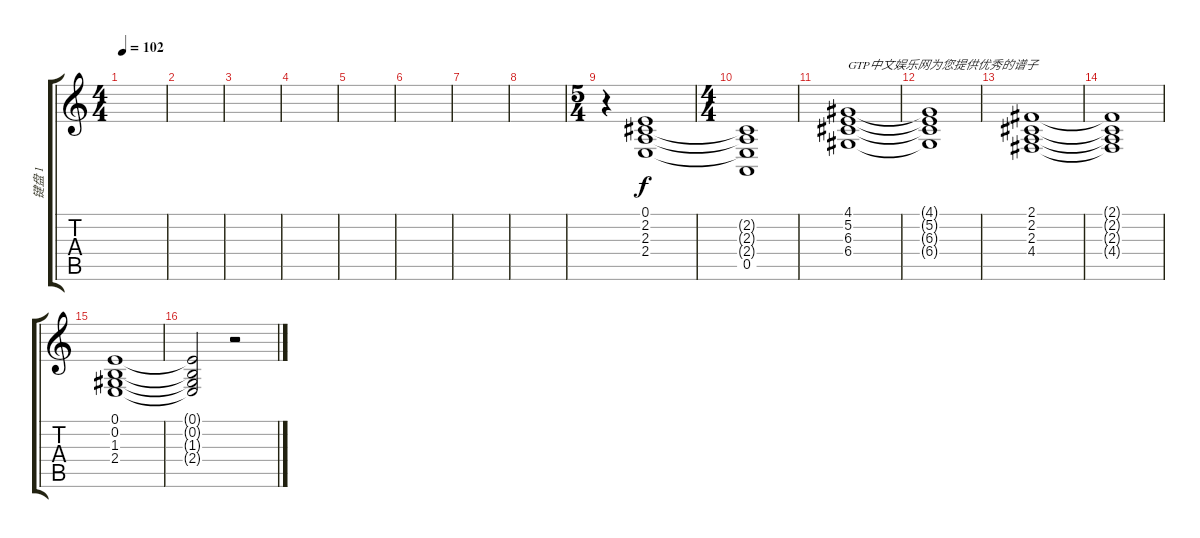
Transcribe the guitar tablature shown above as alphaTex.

\track ("键盘 1" "键盘 1") {instrument stringensemble2}
\staff {score tabs}
\tuning (E4 B3 G3 D3 A2 E2) {hide}
\ts (4 4)
\tempo 102
\clef g2
\ks c
|
|
|
|
|
|
|
|
\ts (5 4)
r.4 (0.1 2.2 2.3 2.4).1 |
\ts (4 4)
(2.2{t} 2.3{t} 2.4{t} 0.5).1 |
(4.1 5.2 6.3 6.4).1{txt "GTP中文娱乐网为您提供优秀的谱子"} |
(4.1{t} 5.2{t} 6.3{t} 6.4{t}).1 |
(2.1 2.2 2.3 4.4).1 |
(2.1{t} 2.2{t} 2.3{t} 4.4{t}).1 |
(0.1 0.2 1.3 2.4).1 |
(0.1{t} 0.2{t} 1.3{t} 2.4{t}).2 r.2
